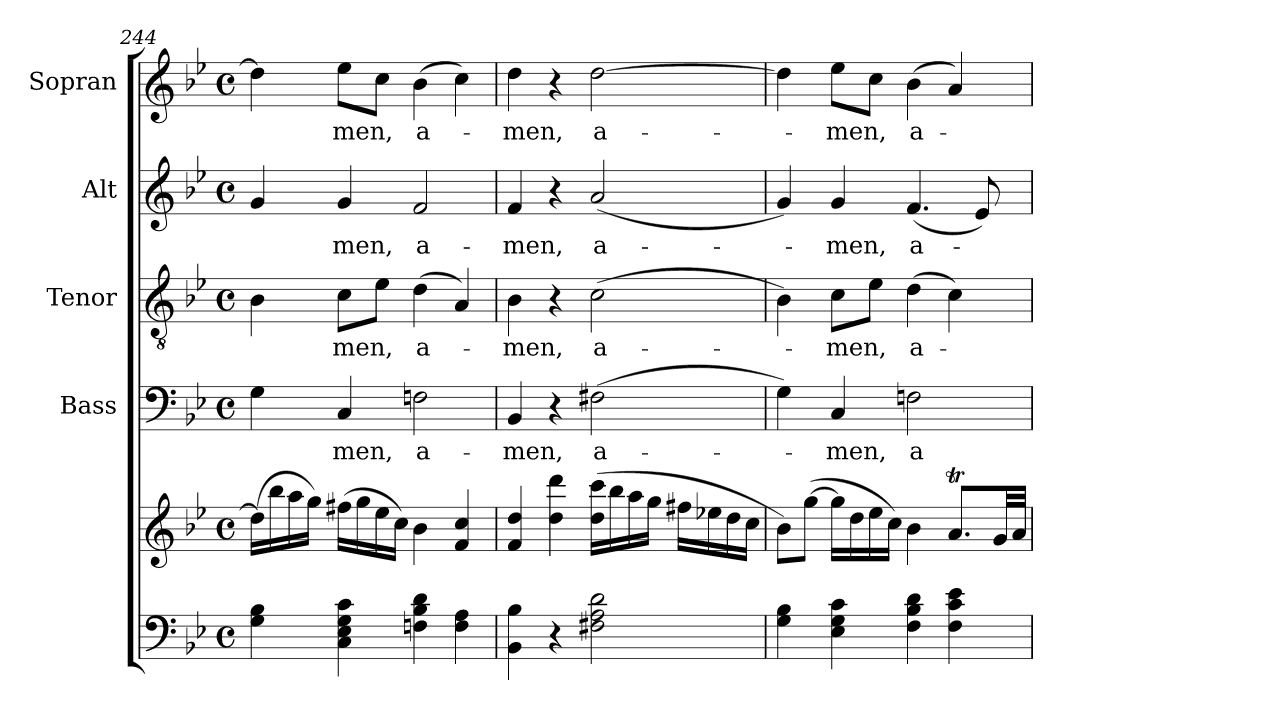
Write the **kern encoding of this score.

**kern	**kern	**kern	**text	**kern	**text	**kern	**text	**kern	**text
*part5	*part5	*part4	*part4	*part3	*part3	*part2	*part2	*part1	*part1
*staff6	*staff5	*staff4	*staff4	*staff3	*staff3	*staff2	*staff2	*staff1	*staff1
*	*	*I"Bass	*	*I"Tenor	*	*I"Alt	*	*I"Sopran	*
*	*	*I'B.	*	*I'T.	*	*I'A.	*	*I'S.	*
*clefF4	*clefG2	*clefF4	*	*clefGv2	*	*clefG2	*	*clefG2	*
*k[b-e-]	*k[b-e-]	*k[b-e-]	*	*k[b-e-]	*	*k[b-e-]	*	*k[b-e-]	*
*B-:	*B-:	*B-:	*	*B-:	*	*B-:	*	*B-:	*
*M4/4	*M4/4	*M4/4	*	*M4/4	*	*M4/4	*	*M4/4	*
*met(c)	*met(c)	*met(c)	*	*met(c)	*	*met(c)	*	*met(c)	*
=244	=244	=244	=244	=244	=244	=244	=244	=244	=244
4G\ 4B-\	(>16dd\LL]	4G\	.	4B-\	.	4g/	.	4dd\]	.
.	16bb-\	.	.	.	.	.	.	.	.
.	16aa\	.	.	.	.	.	.	.	.
.	16gg\JJ)	.	.	.	.	.	.	.	.
!	!	!	!LO:LY:b	!	!LO:LY:b	!	!LO:LY:b	!	!LO:LY:b
4C\ 4E-\ 4G\ 4c\	(>16ff#X\LL	4C/	-men,	8c\L	-men,	4g/	-men,	8ee-\L	-men,
.	16gg\	.	.	.	.	.	.	.	.
.	16ee-\	.	.	8e-\J	.	.	.	8cc\J	.
.	16cc\JJ)	.	.	.	.	.	.	.	.
!	!	!	!LO:LY:b	!	!LO:LY:b	!	!LO:LY:b	!	!LO:LY:b
4Fn\ 4B-\ 4d\	4b-\	2Fn\	a-	(>4d\	a-	2f/	a-	(>4b-\	a-
4F\ 4A\	4f/ 4cc/	.	.	4A/)	.	.	.	4cc\)	.
!!LO:PB:g=z
=245	=245	=245	=245	=245	=245	=245	=245	=245	=245
!	!	!	!LO:LY:b	!	!LO:LY:b	!	!LO:LY:b	!	!LO:LY:b
4BB-\ 4B-\	4f/ 4dd/	4BB-/	-men,	4B-\	-men,	4f/	-men,	4dd\	-men,
4r	4dd\ 4ddd\	4r	.	4r	.	4r	.	4r	.
!	!	!	!LO:LY:b	!	!LO:LY:b	!	!LO:LY:b	!	!LO:LY:b
2F#X\ 2A\ 2d\	(>16dd\ 16ccc\LL	(>2F#X\	a-	(>2c\	a-	(<2a/	a-	[2dd\	a-
.	16bb-\	.	.	.	.	.	.	.	.
.	16aa\	.	.	.	.	.	.	.	.
.	16gg\JJ	.	.	.	.	.	.	.	.
.	16ff#X\LL	.	.	.	.	.	.	.	.
.	16ee-X\	.	.	.	.	.	.	.	.
.	16dd\	.	.	.	.	.	.	.	.
.	16cc\JJ	.	.	.	.	.	.	.	.
=246	=246	=246	=246	=246	=246	=246	=246	=246	=246
4G\ 4B-\	8b-\L)	4G\)	.	4B-\)	.	4g/)	.	4dd\]	.
.	(>[8gg\J	.	.	.	.	.	.	.	.
!	!	!	!LO:LY:b	!	!LO:LY:b	!	!LO:LY:b	!	!LO:LY:b
4E-\ 4G\ 4c\	16gg\LL]	4C/	-men,	8c\L	-men,	4g/	-men,	8ee-\L	-men,
.	16dd\	.	.	.	.	.	.	.	.
.	16ee-\	.	.	8e-\J	.	.	.	8cc\J	.
.	16cc\JJ)	.	.	.	.	.	.	.	.
!	!	!	!LO:LY:b	!	!LO:LY:b	!	!LO:LY:b	!	!LO:LY:b
4F\ 4B-\ 4d\	4b-\	2Fn\	a-	(>4d\	a-	(<4.f/	a-	(>4b-\	a-
4F\ 4c\ 4e-\	8.at/L	.	.	4c\)	.	.	.	4a/)	.
.	.	.	.	.	.	8e-/)	.	.	.
.	32g/LL	.	.	.	.	.	.	.	.
.	32a/JJJ	.	.	.	.	.	.	.	.
=	=	=	=	=	=	=	=	=	=
*-	*-	*-	*-	*-	*-	*-	*-	*-	*-
